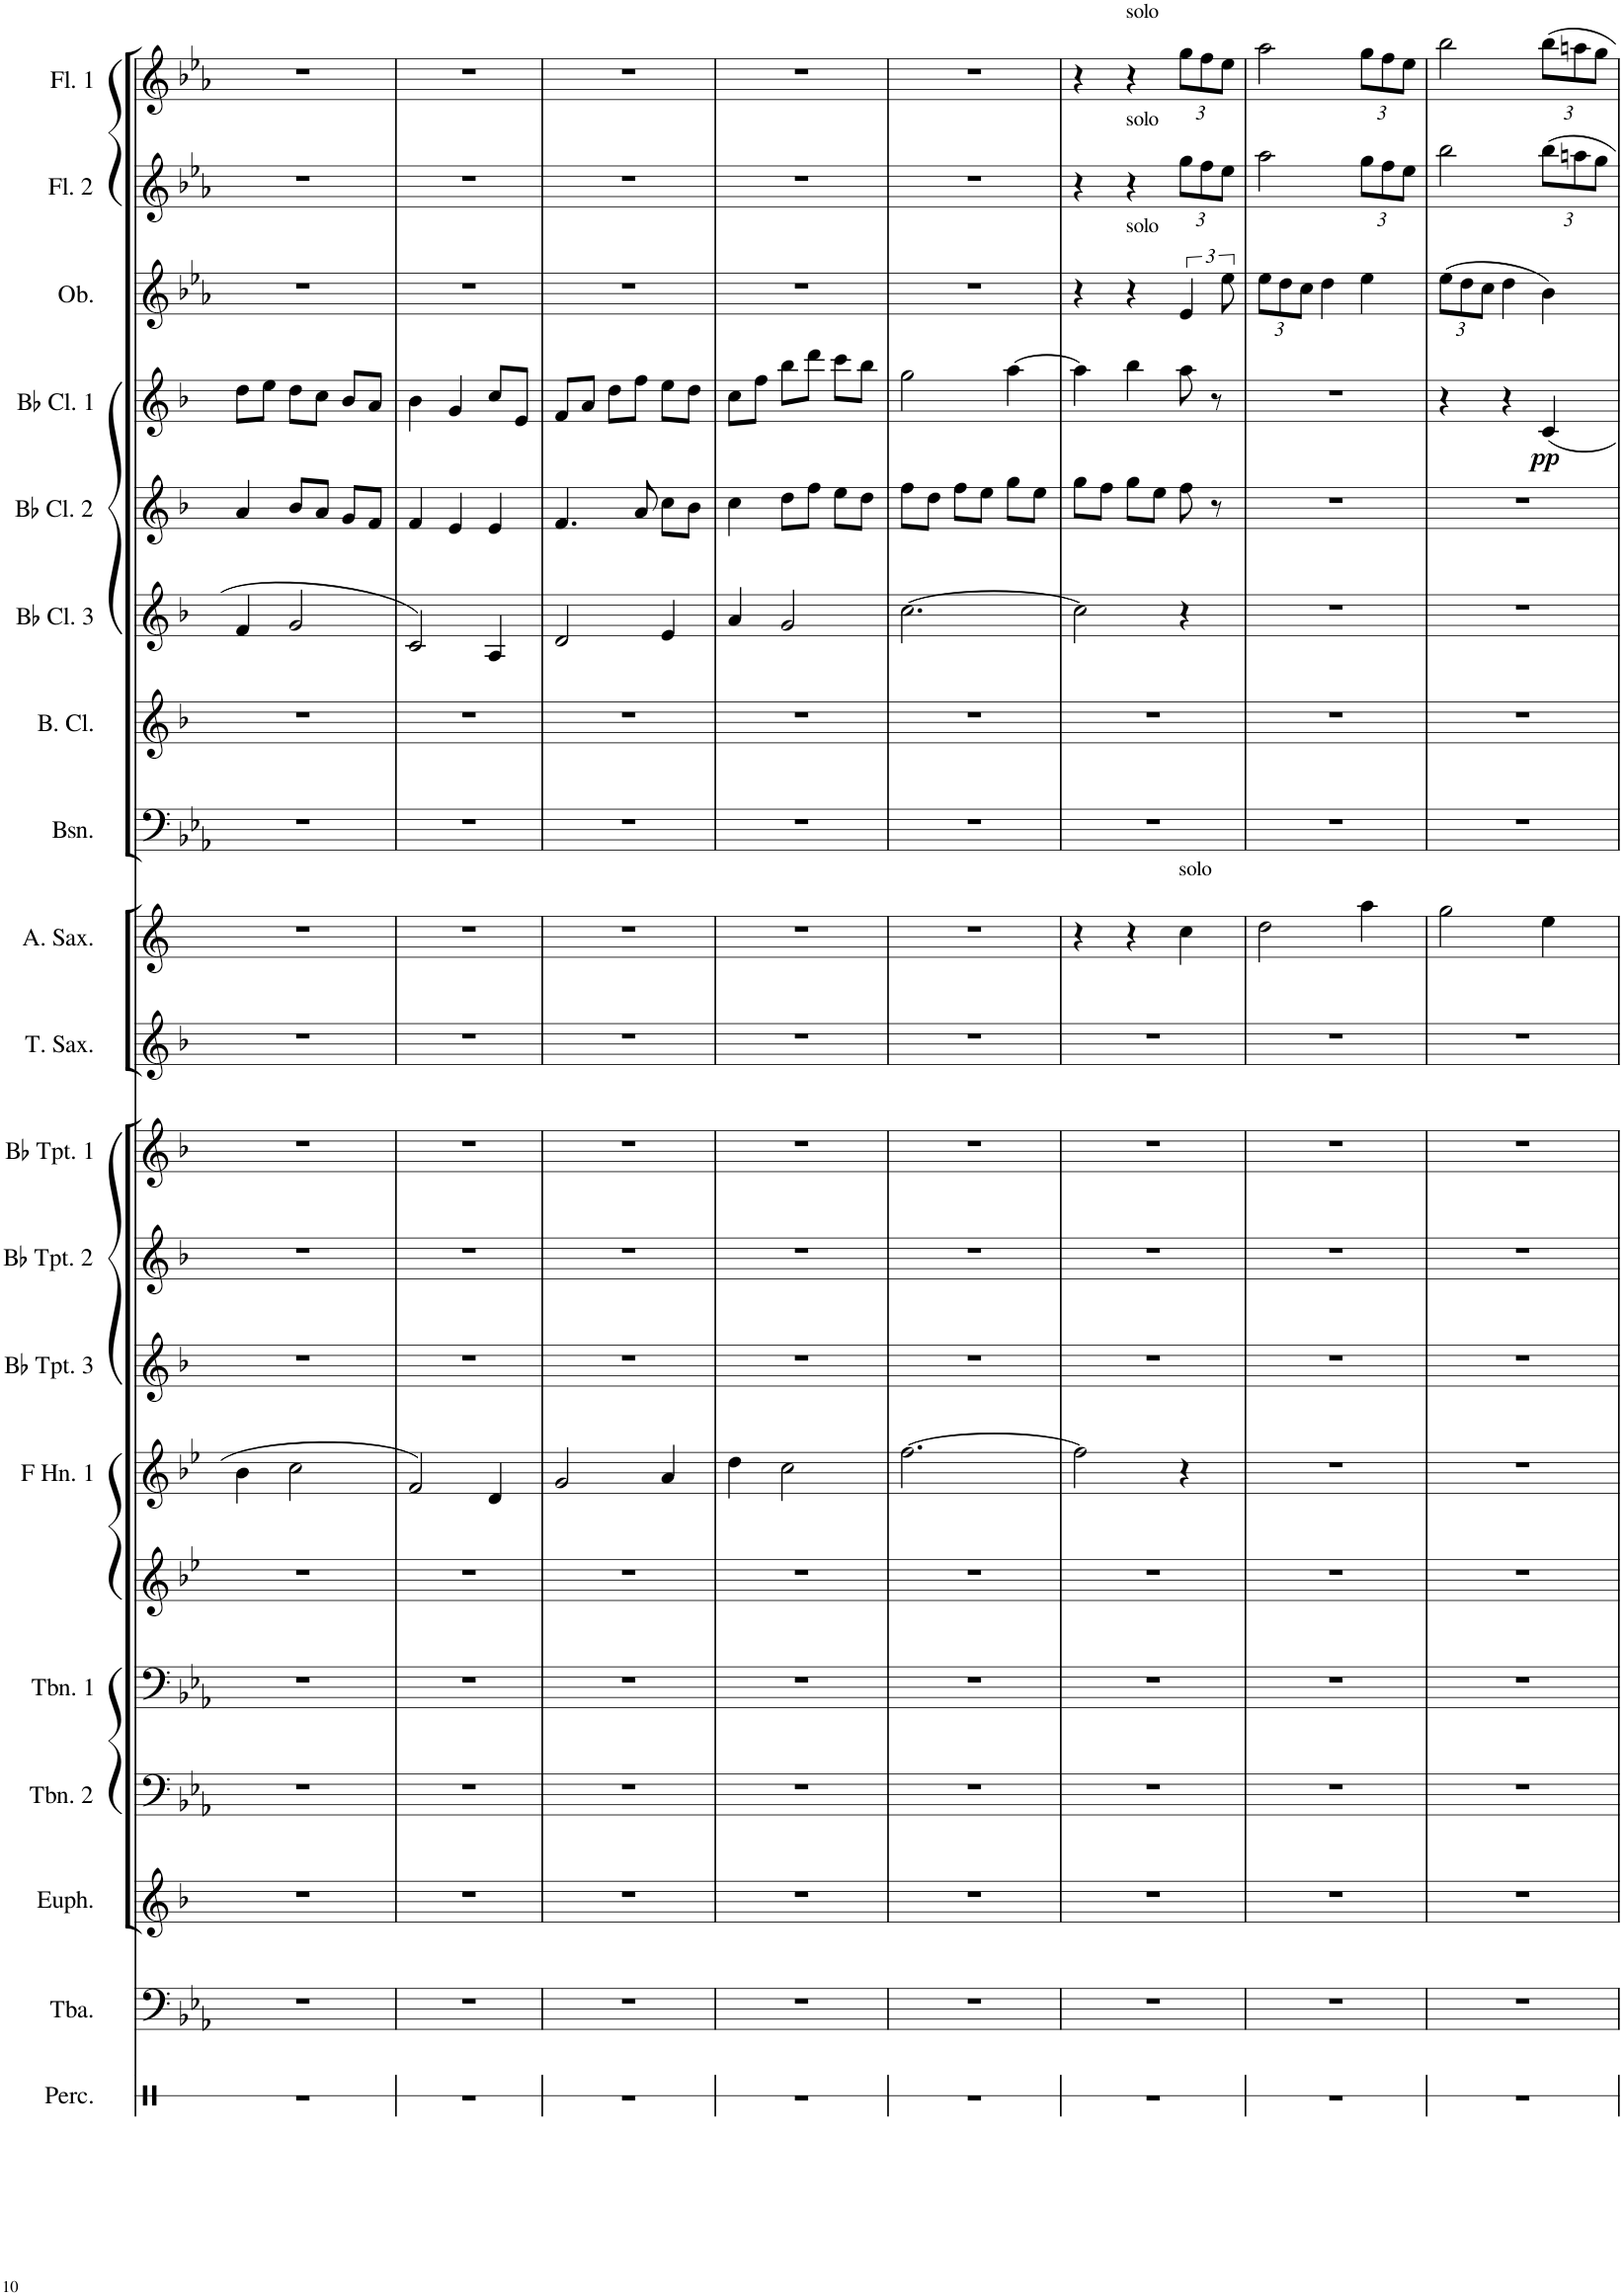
**kern	**kern	**kern	**kern	**kern	**kern	**kern	**kern	**kern	**kern	**kern	**kern	**kern	**kern	**kern	**kern	**kern	**dynam	**kern	**kern	**kern
*part20	*part19	*part18	*part17	*part16	*part15	*part14	*part13	*part12	*part11	*part10	*part9	*part8	*part7	*part6	*part5	*part4	*part4	*part3	*part2	*part1
*staff20	*staff19	*staff18	*staff17	*staff16	*staff15	*staff14	*staff13	*staff12	*staff11	*staff10	*staff9	*staff8	*staff7	*staff6	*staff5	*staff4	*staff4	*staff3	*staff2	*staff1
*I"Percussion	*I"Tuba	*I"Euphonium	*I"Trombone 2	*I"Trombone 1	*I"F Horn 2	*I"F Horn 1	*I"Bb Trumpet 3	*I"Bb Trumpet 2	*I"Bb Trumpet 1	*I"Tenor Saxophone	*I"Alto Saxophone	*I"Bassoon	*I"Bass Clarinet	*I"Bb Clarinet 3	*I"Bb Clarinet 2	*I"Bb Clarinet 1	*	*I"Oboe	*I"Flute 2	*I"Flute 1
*I'Perc.	*I'Tba.	*I'Euph.	*I'Tbn. 2	*I'Tbn. 1	*I'Hn	*I'F Hn. 1	*I'Bb Tpt. 3	*I'Bb Tpt. 2	*I'Bb Tpt. 1	*I'T. Sax.	*I'A. Sax.	*I'Bsn.	*I'B. Cl.	*I'Bb Cl. 3	*I'Bb Cl. 2	*I'Bb Cl. 1	*	*I'Ob.	*I'Fl. 2	*I'Fl. 1
!!LO:PB:g=z
*clefX	*clefF4	*clefG2	*clefF4	*clefF4	*clefG2	*clefG2	*clefG2	*clefG2	*clefG2	*clefG2	*clefG2	*clefF4	*clefG2	*clefG2	*clefG2	*clefG2	*	*clefG2	*clefG2	*clefG2
*	*	*Trd8c14	*	*	*Trd4c7	*Trd4c7	*Trd1c2	*Trd1c2	*Trd1c2	*Trd8c14	*Trd5c9	*	*Trd8c14	*Trd1c2	*Trd1c2	*Trd1c2	*	*	*	*
*k[]	*k[b-e-a-]	*k[b-]	*k[b-e-a-]	*k[b-e-a-]	*k[b-e-]	*k[b-e-]	*k[b-]	*k[b-]	*k[b-]	*k[b-]	*k[]	*k[b-e-a-]	*k[b-]	*k[b-]	*k[b-]	*k[b-]	*	*k[b-e-a-]	*k[b-e-a-]	*k[b-e-a-]
*M3/4	*M3/4	*M3/4	*M3/4	*M3/4	*M3/4	*M3/4	*M3/4	*M3/4	*M3/4	*M3/4	*M3/4	*M3/4	*M3/4	*M3/4	*M3/4	*M3/4	*	*M3/4	*M3/4	*M3/4
=59	=59	=59	=59	=59	=59	=59	=59	=59	=59	=59	=59	=59	=59	=59	=59	=59	=59	=59	=59	=59
2.r	2.r	2.r	2.r	2.r	2.r	4b-\	2.r	2.r	2.r	2.r	2.r	2.r	2.r	4f/	4a/	8dd\L	.	2.r	2.r	2.r
.	.	.	.	.	.	.	.	.	.	.	.	.	.	.	.	8ee\J	.	.	.	.
.	.	.	.	.	.	2cc\	.	.	.	.	.	.	.	2g/	8b-/L	8dd\L	.	.	.	.
.	.	.	.	.	.	.	.	.	.	.	.	.	.	.	8a/J	8cc\J	.	.	.	.
.	.	.	.	.	.	.	.	.	.	.	.	.	.	.	8g/L	8b-/L	.	.	.	.
.	.	.	.	.	.	.	.	.	.	.	.	.	.	.	8f/J	8a/J	.	.	.	.
=60	=60	=60	=60	=60	=60	=60	=60	=60	=60	=60	=60	=60	=60	=60	=60	=60	=60	=60	=60	=60
2.r	2.r	2.r	2.r	2.r	2.r	2f/	2.r	2.r	2.r	2.r	2.r	2.r	2.r	2c/	4f/	4b-\	.	2.r	2.r	2.r
.	.	.	.	.	.	.	.	.	.	.	.	.	.	.	4e/	4g/	.	.	.	.
.	.	.	.	.	.	4d/	.	.	.	.	.	.	.	4A/	4e/	8cc/L	.	.	.	.
.	.	.	.	.	.	.	.	.	.	.	.	.	.	.	.	8e/J	.	.	.	.
=61	=61	=61	=61	=61	=61	=61	=61	=61	=61	=61	=61	=61	=61	=61	=61	=61	=61	=61	=61	=61
2.r	2.r	2.r	2.r	2.r	2.r	2g/	2.r	2.r	2.r	2.r	2.r	2.r	2.r	2d/	4.f/	8f/L	.	2.r	2.r	2.r
.	.	.	.	.	.	.	.	.	.	.	.	.	.	.	.	8a/J	.	.	.	.
.	.	.	.	.	.	.	.	.	.	.	.	.	.	.	.	8dd\L	.	.	.	.
.	.	.	.	.	.	.	.	.	.	.	.	.	.	.	8a/	8ff\J	.	.	.	.
.	.	.	.	.	.	4a/	.	.	.	.	.	.	.	4e/	8cc\L	8ee\L	.	.	.	.
.	.	.	.	.	.	.	.	.	.	.	.	.	.	.	8b-\J	8dd\J	.	.	.	.
=62	=62	=62	=62	=62	=62	=62	=62	=62	=62	=62	=62	=62	=62	=62	=62	=62	=62	=62	=62	=62
2.r	2.r	2.r	2.r	2.r	2.r	4dd\	2.r	2.r	2.r	2.r	2.r	2.r	2.r	4a/	4cc\	8cc\L	.	2.r	2.r	2.r
.	.	.	.	.	.	.	.	.	.	.	.	.	.	.	.	8ff\J	.	.	.	.
.	.	.	.	.	.	2cc\	.	.	.	.	.	.	.	2g/	8dd\L	8bb-\L	.	.	.	.
.	.	.	.	.	.	.	.	.	.	.	.	.	.	.	8ff\J	8ddd\J	.	.	.	.
.	.	.	.	.	.	.	.	.	.	.	.	.	.	.	8ee\L	8ccc\L	.	.	.	.
.	.	.	.	.	.	.	.	.	.	.	.	.	.	.	8dd\J	8bb-\J	.	.	.	.
=63	=63	=63	=63	=63	=63	=63	=63	=63	=63	=63	=63	=63	=63	=63	=63	=63	=63	=63	=63	=63
2.r	2.r	2.r	2.r	2.r	2.r	[2.ff\	2.r	2.r	2.r	2.r	2.r	2.r	2.r	[2.cc\	8ff\L	2gg\	.	2.r	2.r	2.r
.	.	.	.	.	.	.	.	.	.	.	.	.	.	.	8dd\J	.	.	.	.	.
.	.	.	.	.	.	.	.	.	.	.	.	.	.	.	8ff\L	.	.	.	.	.
.	.	.	.	.	.	.	.	.	.	.	.	.	.	.	8ee\J	.	.	.	.	.
.	.	.	.	.	.	.	.	.	.	.	.	.	.	.	8gg\L	[4aa\	.	.	.	.
.	.	.	.	.	.	.	.	.	.	.	.	.	.	.	8ee\J	.	.	.	.	.
=64	=64	=64	=64	=64	=64	=64	=64	=64	=64	=64	=64	=64	=64	=64	=64	=64	=64	=64	=64	=64
2.r	2.r	2.r	2.r	2.r	2.r	2ff\]	2.r	2.r	2.r	2.r	4r	2.r	2.r	2cc\]	8gg\L	4aa\]	.	4r	4r	4r
.	.	.	.	.	.	.	.	.	.	.	.	.	.	.	8ff\J	.	.	.	.	.
!	!	!	!	!	!	!	!	!	!	!	!	!	!	!	!	!	!	!	!	!LO:TX:a:t=solo
!	!	!	!	!	!	!	!	!	!	!	!	!	!	!	!	!	!	!	!LO:TX:a:t=solo	!
!	!	!	!	!	!	!	!	!	!	!	!	!	!	!	!	!	!	!LO:TX:a:t=solo	!	!
.	.	.	.	.	.	.	.	.	.	.	4r	.	.	.	8gg\L	4bb-\	.	4r	4r	4r
.	.	.	.	.	.	.	.	.	.	.	.	.	.	.	8ee\J	.	.	.	.	.
*	*	*	*	*	*	*	*	*	*	*	*	*	*	*	*	*	*	*	*Xbrackettup	*Xbrackettup
!	!	!	!	!	!	!	!	!	!	!	!LO:TX:a:t=solo	!	!	!	!	!	!	!	!	!
.	.	.	.	.	.	4r	.	.	.	.	4cc\	.	.	4r	8ff\	8aa\	.	6e-/	12gg\L	12gg\L
.	.	.	.	.	.	.	.	.	.	.	.	.	.	.	.	.	.	.	12ff\	12ff\
.	.	.	.	.	.	.	.	.	.	.	.	.	.	.	8r	8r	.	.	.	.
.	.	.	.	.	.	.	.	.	.	.	.	.	.	.	.	.	.	12ee-\	12ee-\J	12ee-\J
=65	=65	=65	=65	=65	=65	=65	=65	=65	=65	=65	=65	=65	=65	=65	=65	=65	=65	=65	=65	=65
*	*	*	*	*	*	*	*	*	*	*	*	*	*	*	*	*	*	*Xbrackettup	*	*
2.r	2.r	2.r	2.r	2.r	2.r	2.r	2.r	2.r	2.r	2.r	2dd\	2.r	2.r	2.r	2.r	2.r	.	12ee-\L	2aa-\	2aa-\
.	.	.	.	.	.	.	.	.	.	.	.	.	.	.	.	.	.	12dd\	.	.
.	.	.	.	.	.	.	.	.	.	.	.	.	.	.	.	.	.	12cc\J	.	.
.	.	.	.	.	.	.	.	.	.	.	.	.	.	.	.	.	.	4dd\	.	.
.	.	.	.	.	.	.	.	.	.	.	4aa\	.	.	.	.	.	.	4ee-\	12gg\L	12gg\L
.	.	.	.	.	.	.	.	.	.	.	.	.	.	.	.	.	.	.	12ff\	12ff\
.	.	.	.	.	.	.	.	.	.	.	.	.	.	.	.	.	.	.	12ee-\J	12ee-\J
=66	=66	=66	=66	=66	=66	=66	=66	=66	=66	=66	=66	=66	=66	=66	=66	=66	=66	=66	=66	=66
2.r	2.r	2.r	2.r	2.r	2.r	2.r	2.r	2.r	2.r	2.r	2gg\	2.r	2.r	2.r	2.r	4r	.	(12ee-\L	2bb-\	2bb-\
.	.	.	.	.	.	.	.	.	.	.	.	.	.	.	.	.	.	12dd\	.	.
.	.	.	.	.	.	.	.	.	.	.	.	.	.	.	.	.	.	12cc\J	.	.
.	.	.	.	.	.	.	.	.	.	.	.	.	.	.	.	4r	.	4dd\	.	.
!	!	!	!	!	!	!	!	!	!	!	!	!	!	!	!	!	!LO:DY:b	!	!	!
.	.	.	.	.	.	.	.	.	.	.	4ee\	.	.	.	.	4c/	pp	4b-\)	12bb-\L	12bb-\L
.	.	.	.	.	.	.	.	.	.	.	.	.	.	.	.	.	.	.	12aan\	12aan\
.	.	.	.	.	.	.	.	.	.	.	.	.	.	.	.	.	.	.	12gg\J	12gg\J
=	=	=	=	=	=	=	=	=	=	=	=	=	=	=	=	=	=	=	=	=
*-	*-	*-	*-	*-	*-	*-	*-	*-	*-	*-	*-	*-	*-	*-	*-	*-	*-	*-	*-	*-
